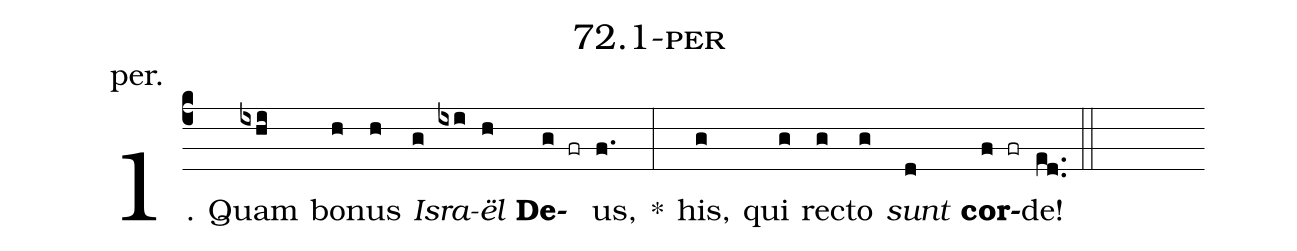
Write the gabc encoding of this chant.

name: 72.1-per;
annotation: per.;
%%
(c4)1. Quam(ixhi) bo(h)nus(h) <i>Is</i>(g)<i>ra</i>(ixi)<i>ël</i>(h) <b>De</b>(g fr)us,(f.) *(:) his,(g) qui(g) rec(g)to(g) <i>sunt</i>(d) <b>cor</b>(f fr)de!(ed..) (::)


%E(g) u(g) o(g) u(d) a(f) e.(ed..) (::)
